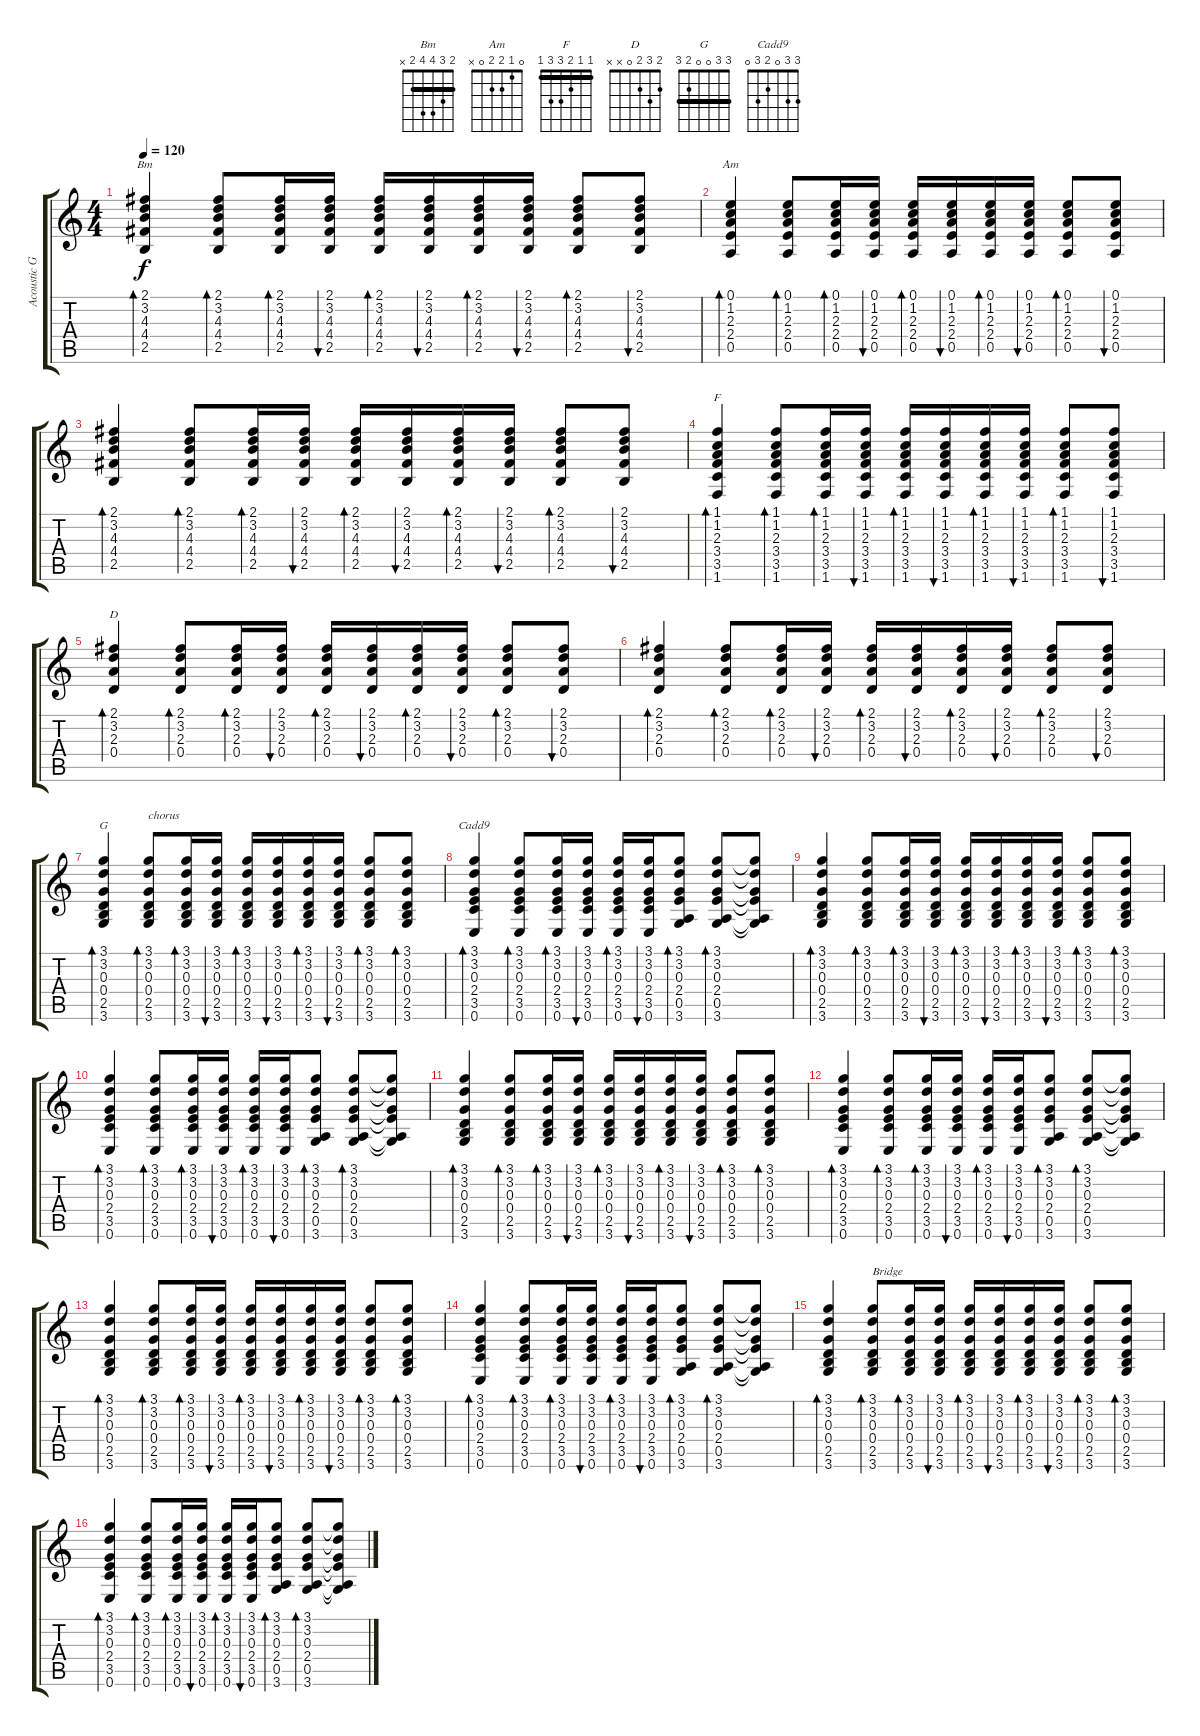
\track ("Acoustic Guitar" "Acoustic G") {instrument acousticguitarsteel}
\staff {score tabs}
\tuning (E4 B3 G3 D3 A2 E2) {hide}
\chord ("Bm" 2 3 4 4 2 x) {barre 2}
\chord ("Am" 0 1 2 2 0 x)
\chord ("F" 1 1 2 3 3 1) {barre 1}
\chord ("D" 2 3 2 0 x x)
\chord ("G" 3 3 0 0 2 3) {barre 3}
\chord ("Cadd9" 3 3 0 2 3 0)
\ts (4 4)
\tempo 120
\clef g2
\ks c
(2.1 3.2 4.3 4.4 2.5).4{bd 30 ch "Bm" dy f} (2.1 3.2 4.3 4.4 2.5).8{bd 30} (2.1 3.2 4.3 4.4 2.5).16{bd 30} (2.1 3.2 4.3 4.4 2.5).16{bu 30} (2.1 3.2 4.3 4.4 2.5).16{bd 30} (2.1 3.2 4.3 4.4 2.5).16{bu 30} (2.1 3.2 4.3 4.4 2.5).16{bd 30} (2.1 3.2 4.3 4.4 2.5).16{bu 30} (2.1 3.2 4.3 4.4 2.5).8{bd 30} (2.1 3.2 4.3 4.4 2.5).8{bu 30} |
(0.1 1.2 2.3 2.4 0.5).4{bd 60 ch "Am"} (0.1 1.2 2.3 2.4 0.5).8{bd 60} (0.1 1.2 2.3 2.4 0.5).16{bd 60} (0.1 1.2 2.3 2.4 0.5).16{bu 60} (0.1 1.2 2.3 2.4 0.5).16{bd 30} (0.1 1.2 2.3 2.4 0.5).16{bu 30} (0.1 1.2 2.3 2.4 0.5).16{bd 30} (0.1 1.2 2.3 2.4 0.5).16{bu 30} (0.1 1.2 2.3 2.4 0.5).8{bd 30} (0.1 1.2 2.3 2.4 0.5).8{bu 30} |
(2.1 3.2 4.3 4.4 2.5).4{bd 30} (2.1 3.2 4.3 4.4 2.5).8{bd 30} (2.1 3.2 4.3 4.4 2.5).16{bd 30} (2.1 3.2 4.3 4.4 2.5).16{bu 30} (2.1 3.2 4.3 4.4 2.5).16{bd 30} (2.1 3.2 4.3 4.4 2.5).16{bu 30} (2.1 3.2 4.3 4.4 2.5).16{bd 30} (2.1 3.2 4.3 4.4 2.5).16{bu 30} (2.1 3.2 4.3 4.4 2.5).8{bd 30} (2.1 3.2 4.3 4.4 2.5).8{bu 30} |
(1.1 1.2 2.3 3.4 3.5 1.6).4{bd 30 ch "F"} (1.1 1.2 2.3 3.4 3.5 1.6).8{bd 30} (1.1 1.2 2.3 3.4 3.5 1.6).16{bd 30} (1.1 1.2 2.3 3.4 3.5 1.6).16{bu 30} (1.1 1.2 2.3 3.4 3.5 1.6).16{bd 30} (1.1 1.2 2.3 3.4 3.5 1.6).16{bu 30} (1.1 1.2 2.3 3.4 3.5 1.6).16{bd 30} (1.1 1.2 2.3 3.4 3.5 1.6).16{bu 30} (1.1 1.2 2.3 3.4 3.5 1.6).8{bd 30} (1.1 1.2 2.3 3.4 3.5 1.6).8{bu 30} |
(2.1 3.2 2.3 0.4).4{bd 30 ch "D"} (2.1 3.2 2.3 0.4).8{bd 30} (2.1 3.2 2.3 0.4).16{bd 30} (2.1 3.2 2.3 0.4).16{bu 30} (2.1 3.2 2.3 0.4).16{bd 30} (2.1 3.2 2.3 0.4).16{bu 30} (2.1 3.2 2.3 0.4).16{bd 30} (2.1 3.2 2.3 0.4).16{bu 30} (2.1 3.2 2.3 0.4).8{bd 30} (2.1 3.2 2.3 0.4).8{bu 30} |
(2.1 3.2 2.3 0.4).4{bd 30} (2.1 3.2 2.3 0.4).8{bd 30} (2.1 3.2 2.3 0.4).16{bd 30} (2.1 3.2 2.3 0.4).16{bu 30} (2.1 3.2 2.3 0.4).16{bd 30} (2.1 3.2 2.3 0.4).16{bu 30} (2.1 3.2 2.3 0.4).16{bd 30} (2.1 3.2 2.3 0.4).16{bu 30} (2.1 3.2 2.3 0.4).8{bd 30} (2.1 3.2 2.3 0.4).8{bu 30} |
(3.1 3.2 0.3 0.4 2.5 3.6).4{bd 30 ch "G"} (3.1 3.2 0.3 0.4 2.5 3.6).8{bd 30 txt "chorus"} (3.1 3.2 0.3 0.4 2.5 3.6).16{bd 30} (3.1 3.2 0.3 0.4 2.5 3.6).16{bu 30} (3.1 3.2 0.3 0.4 2.5 3.6).16{bd 30} (3.1 3.2 0.3 0.4 2.5 3.6).16{bu 30} (3.1 3.2 0.3 0.4 2.5 3.6).16{bd 30} (3.1 3.2 0.3 0.4 2.5 3.6).16{bu 30} (3.1 3.2 0.3 0.4 2.5 3.6).8{bd 30} (3.1 3.2 0.3 0.4 2.5 3.6).8{bd 30} |
(3.1 3.2 0.3 2.4 3.5 0.6).4{bd 30 ch "Cadd9"} (3.1 3.2 0.3 2.4 3.5 0.6).8{bd 30} (3.1 3.2 0.3 2.4 3.5 0.6).16{bd 30} (3.1 3.2 0.3 2.4 3.5 0.6).16{bu 30} (3.1 3.2 0.3 2.4 3.5 0.6).16{bd 30} (3.1 3.2 0.3 2.4 3.5 0.6).16{bu 30} (3.1 3.2 0.3 2.4 0.5 3.6).8{bd 30} (3.1 3.2 0.3 2.4 0.5 3.6).8{bd 30} (3.1{t} 3.2{t} 0.3{t} 2.4{t} 0.5{t} 3.6{t}).8 |
(3.1 3.2 0.3 0.4 2.5 3.6).4{bd 30} (3.1 3.2 0.3 0.4 2.5 3.6).8{bd 30} (3.1 3.2 0.3 0.4 2.5 3.6).16{bd 30} (3.1 3.2 0.3 0.4 2.5 3.6).16{bu 30} (3.1 3.2 0.3 0.4 2.5 3.6).16{bd 30} (3.1 3.2 0.3 0.4 2.5 3.6).16{bu 30} (3.1 3.2 0.3 0.4 2.5 3.6).16{bd 30} (3.1 3.2 0.3 0.4 2.5 3.6).16{bu 30} (3.1 3.2 0.3 0.4 2.5 3.6).8{bd 30} (3.1 3.2 0.3 0.4 2.5 3.6).8{bd 30} |
(3.1 3.2 0.3 2.4 3.5 0.6).4{bd 30} (3.1 3.2 0.3 2.4 3.5 0.6).8{bd 30} (3.1 3.2 0.3 2.4 3.5 0.6).16{bd 30} (3.1 3.2 0.3 2.4 3.5 0.6).16{bu 30} (3.1 3.2 0.3 2.4 3.5 0.6).16{bd 30} (3.1 3.2 0.3 2.4 3.5 0.6).16{bu 30} (3.1 3.2 0.3 2.4 0.5 3.6).8{bd 30} (3.1 3.2 0.3 2.4 0.5 3.6).8{bd 30} (3.1{t} 3.2{t} 0.3{t} 2.4{t} 0.5{t} 3.6{t}).8 |
(3.1 3.2 0.3 0.4 2.5 3.6).4{bd 30} (3.1 3.2 0.3 0.4 2.5 3.6).8{bd 30} (3.1 3.2 0.3 0.4 2.5 3.6).16{bd 30} (3.1 3.2 0.3 0.4 2.5 3.6).16{bu 30} (3.1 3.2 0.3 0.4 2.5 3.6).16{bd 30} (3.1 3.2 0.3 0.4 2.5 3.6).16{bu 30} (3.1 3.2 0.3 0.4 2.5 3.6).16{bd 30} (3.1 3.2 0.3 0.4 2.5 3.6).16{bu 30} (3.1 3.2 0.3 0.4 2.5 3.6).8{bd 30} (3.1 3.2 0.3 0.4 2.5 3.6).8{bd 30} |
(3.1 3.2 0.3 2.4 3.5 0.6).4{bd 30} (3.1 3.2 0.3 2.4 3.5 0.6).8{bd 30} (3.1 3.2 0.3 2.4 3.5 0.6).16{bd 30} (3.1 3.2 0.3 2.4 3.5 0.6).16{bu 30} (3.1 3.2 0.3 2.4 3.5 0.6).16{bd 30} (3.1 3.2 0.3 2.4 3.5 0.6).16{bu 30} (3.1 3.2 0.3 2.4 0.5 3.6).8{bd 30} (3.1 3.2 0.3 2.4 0.5 3.6).8{bd 30} (3.1{t} 3.2{t} 0.3{t} 2.4{t} 0.5{t} 3.6{t}).8 |
(3.1 3.2 0.3 0.4 2.5 3.6).4{bd 30} (3.1 3.2 0.3 0.4 2.5 3.6).8{bd 30} (3.1 3.2 0.3 0.4 2.5 3.6).16{bd 30} (3.1 3.2 0.3 0.4 2.5 3.6).16{bu 30} (3.1 3.2 0.3 0.4 2.5 3.6).16{bd 30} (3.1 3.2 0.3 0.4 2.5 3.6).16{bu 30} (3.1 3.2 0.3 0.4 2.5 3.6).16{bd 30} (3.1 3.2 0.3 0.4 2.5 3.6).16{bu 30} (3.1 3.2 0.3 0.4 2.5 3.6).8{bd 30} (3.1 3.2 0.3 0.4 2.5 3.6).8{bd 30} |
(3.1 3.2 0.3 2.4 3.5 0.6).4{bd 30} (3.1 3.2 0.3 2.4 3.5 0.6).8{bd 30} (3.1 3.2 0.3 2.4 3.5 0.6).16{bd 30} (3.1 3.2 0.3 2.4 3.5 0.6).16{bu 30} (3.1 3.2 0.3 2.4 3.5 0.6).16{bd 30} (3.1 3.2 0.3 2.4 3.5 0.6).16{bu 30} (3.1 3.2 0.3 2.4 0.5 3.6).8{bd 30} (3.1 3.2 0.3 2.4 0.5 3.6).8{bd 30} (3.1{t} 3.2{t} 0.3{t} 2.4{t} 0.5{t} 3.6{t}).8 |
(3.1 3.2 0.3 0.4 2.5 3.6).4{bd 30} (3.1 3.2 0.3 0.4 2.5 3.6).8{bd 30 txt "Bridge"} (3.1 3.2 0.3 0.4 2.5 3.6).16{bd 30} (3.1 3.2 0.3 0.4 2.5 3.6).16{bu 30} (3.1 3.2 0.3 0.4 2.5 3.6).16{bd 30} (3.1 3.2 0.3 0.4 2.5 3.6).16{bu 30} (3.1 3.2 0.3 0.4 2.5 3.6).16{bd 30} (3.1 3.2 0.3 0.4 2.5 3.6).16{bu 30} (3.1 3.2 0.3 0.4 2.5 3.6).8{bd 30} (3.1 3.2 0.3 0.4 2.5 3.6).8{bd 30} |
(3.1 3.2 0.3 2.4 3.5 0.6).4{bd 30} (3.1 3.2 0.3 2.4 3.5 0.6).8{bd 30} (3.1 3.2 0.3 2.4 3.5 0.6).16{bd 30} (3.1 3.2 0.3 2.4 3.5 0.6).16{bu 30} (3.1 3.2 0.3 2.4 3.5 0.6).16{bd 30} (3.1 3.2 0.3 2.4 3.5 0.6).16{bu 30} (3.1 3.2 0.3 2.4 0.5 3.6).8{bd 30} (3.1 3.2 0.3 2.4 0.5 3.6).8{bd 30} (3.1{t} 3.2{t} 0.3{t} 2.4{t} 0.5{t} 3.6{t}).8
